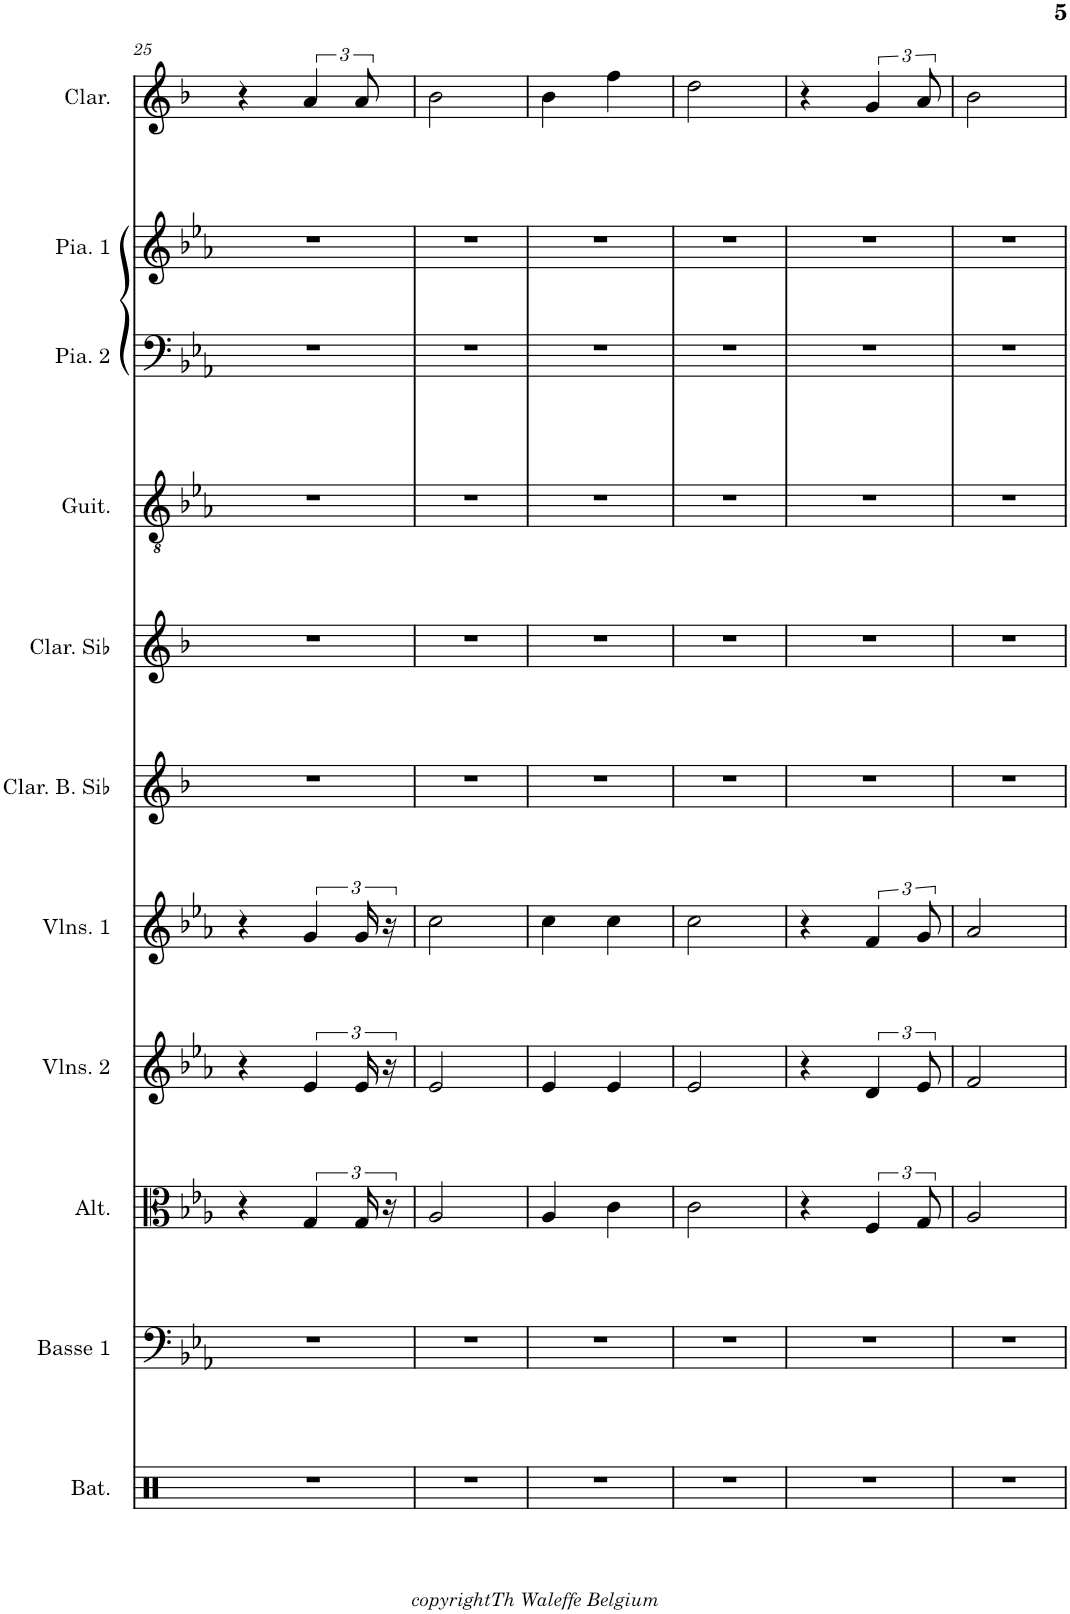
**kern	**kern	**kern	**kern	**kern	**kern	**kern	**kern	**kern	**kern	**kern
*part11	*part10	*part9	*part8	*part7	*part6	*part5	*part4	*part3	*part2	*part1
*staff11	*staff10	*staff9	*staff8	*staff7	*staff6	*staff5	*staff4	*staff3	*staff2	*staff1
*I"Batterie	*I"Basse acoustique 1	*I"Altos	*I"Violons 2	*I"Violons 1	*I"Clarinette Basse en Sib	*I"Clarinette en Sib	*I"Guitare classique	*I"Piano 2	*I"Piano 1	*I"Clarinette
*I'Bat.	*I'Basse 1	*I'Alt.	*I'Vlns. 2	*I'Vlns. 1	*I'Clar. B. Sib	*I'Clar. Sib	*I'Guit.	*I'Pia. 2	*I'Pia. 1	*I'Clar.
!!LO:PB:g=z
*clefX	*clefF4	*clefC3	*clefG2	*clefG2	*clefG2	*clefG2	*clefGv2	*clefF4	*clefG2	*clefG2
*	*Trd7c12	*	*	*	*Trd8c14	*Trd1c2	*	*	*	*Trd1c2
*k[b-e-a-]	*k[b-e-a-]	*k[b-e-a-]	*k[b-e-a-]	*k[b-e-a-]	*k[b-]	*k[b-]	*k[b-e-a-]	*k[b-e-a-]	*k[b-e-a-]	*k[b-]
*M2/4	*M2/4	*M2/4	*M2/4	*M2/4	*M2/4	*M2/4	*M2/4	*M2/4	*M2/4	*M2/4
=25	=25	=25	=25	=25	=25	=25	=25	=25	=25	=25
2r	2r	4r	4r	4r	2r	2r	2r	2r	2r	4r
.	.	6G/	6e-/	6g/	.	.	.	.	.	6a/
.	.	24G/	24e-/	24g/	.	.	.	.	.	12a/
.	.	24r	24r	24r	.	.	.	.	.	.
=26	=26	=26	=26	=26	=26	=26	=26	=26	=26	=26
2r	2r	2A-/	2e-/	2cc\	2r	2r	2r	2r	2r	2b-\
=27	=27	=27	=27	=27	=27	=27	=27	=27	=27	=27
2r	2r	4A-/	4e-/	4cc\	2r	2r	2r	2r	2r	4b-\
.	.	4c\	4e-/	4cc\	.	.	.	.	.	4ff\
=28	=28	=28	=28	=28	=28	=28	=28	=28	=28	=28
2r	2r	2c\	2e-/	2cc\	2r	2r	2r	2r	2r	2dd\
=29	=29	=29	=29	=29	=29	=29	=29	=29	=29	=29
2r	2r	4r	4r	4r	2r	2r	2r	2r	2r	4r
.	.	6F/	6d/	6f/	.	.	.	.	.	6g/
.	.	12G/	12e-/	12g/	.	.	.	.	.	12a/
=30	=30	=30	=30	=30	=30	=30	=30	=30	=30	=30
2r	2r	2A-/	2f/	2a-/	2r	2r	2r	2r	2r	2b-\
=	=	=	=	=	=	=	=	=	=	=
*-	*-	*-	*-	*-	*-	*-	*-	*-	*-	*-
